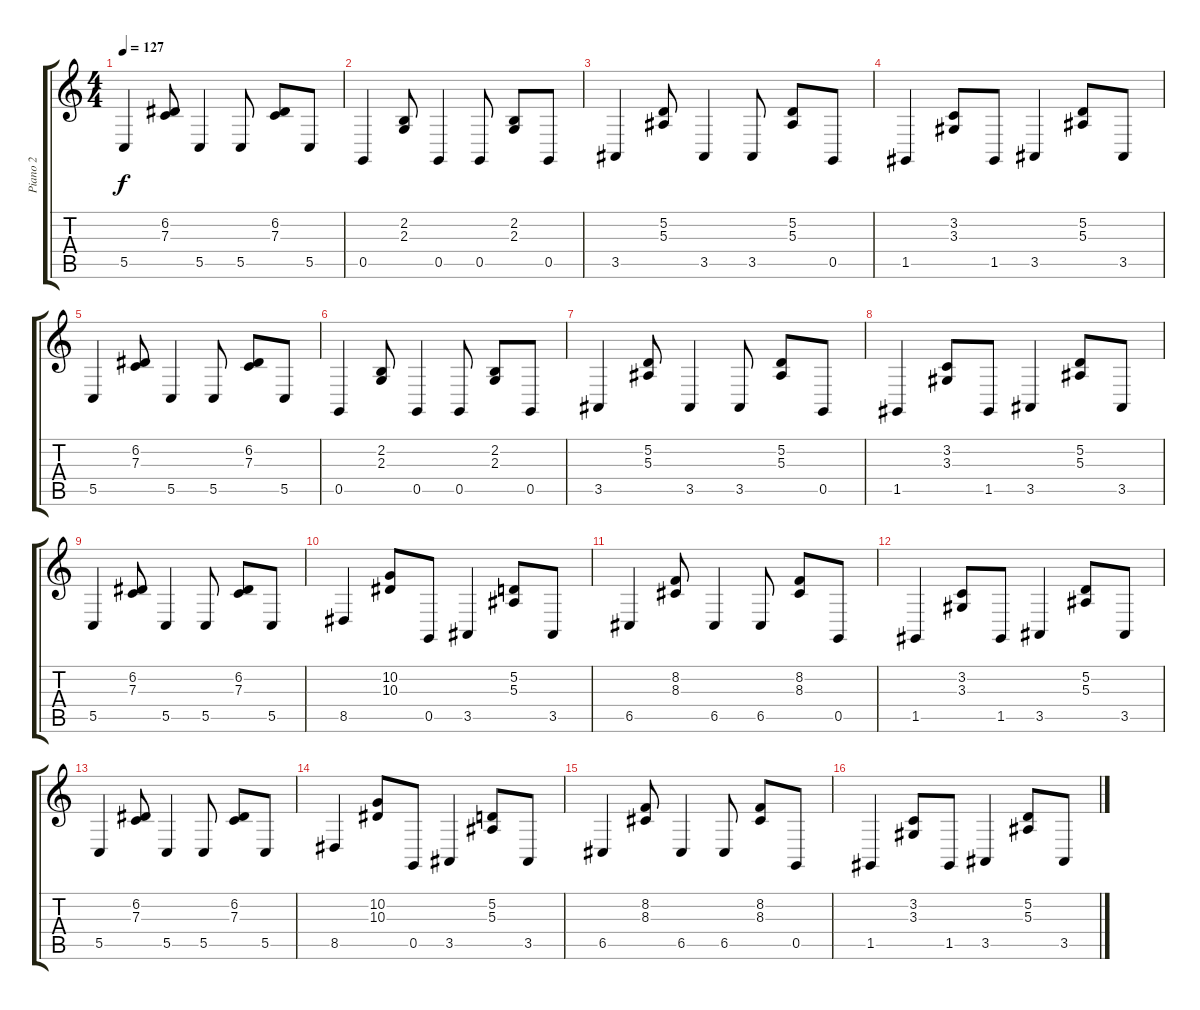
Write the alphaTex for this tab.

\track ("Piano 2" "Piano 2") {instrument honkytonkpiano}
\staff {score tabs}
\tuning (D4 A3 F3 C3 G2 C2) {hide}
\ts (4 4)
\tempo 127
\clef g2
\ks c
5.5.4{dy f} (6.2 7.3).8 5.5.4 5.5.8 (6.2 7.3).8 5.5.8 |
0.5.4 (2.2 2.3).8 0.5.4 0.5.8 (2.2 2.3).8 0.5.8 |
3.5.4 (5.2 5.3).8 3.5.4 3.5.8 (5.2 5.3).8 0.5.8 |
1.5.4 (3.2 3.3).8 1.5.8 3.5.4 (5.2 5.3).8 3.5.8 |
5.5.4 (6.2 7.3).8 5.5.4 5.5.8 (6.2 7.3).8 5.5.8 |
0.5.4 (2.2 2.3).8 0.5.4 0.5.8 (2.2 2.3).8 0.5.8 |
3.5.4 (5.2 5.3).8 3.5.4 3.5.8 (5.2 5.3).8 0.5.8 |
1.5.4 (3.2 3.3).8 1.5.8 3.5.4 (5.2 5.3).8 3.5.8 |
5.5.4{balance 8} (6.2 7.3).8 5.5.4 5.5.8 (6.2 7.3).8 5.5.8 |
8.5.4 (10.2 10.3).8 0.5.8 3.5.4 (5.2 5.3).8 3.5.8 |
6.5.4 (8.2 8.3).8 6.5.4 6.5.8 (8.2 8.3).8 0.5.8 |
1.5.4 (3.2 3.3).8 1.5.8 3.5.4 (5.2 5.3).8 3.5.8 |
5.5.4 (6.2 7.3).8 5.5.4 5.5.8 (6.2 7.3).8 5.5.8 |
8.5.4 (10.2 10.3).8 0.5.8 3.5.4 (5.2 5.3).8 3.5.8 |
6.5.4 (8.2 8.3).8 6.5.4 6.5.8 (8.2 8.3).8 0.5.8 |
1.5.4 (3.2 3.3).8 1.5.8 3.5.4 (5.2 5.3).8 3.5.8
